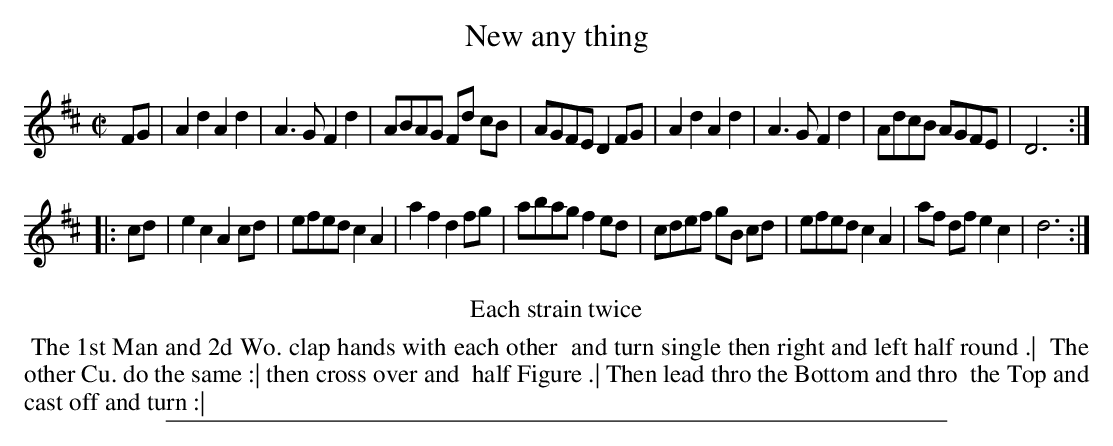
X:1
T: New any thing
M: C|
L: 1/8
K: D
FG |\
A2d2 A2d2 | A3G F2d2 | ABAG Fd cB | AGFE D2FG |\
A2d2 A2d2 | A3G F2d2 | AdcB AGFE | D6 :|
|: cd |\
e2c2 A2cd | efed c2A2 | a2f2 d2fg | abag f2ed |\
cdef gB cd | efed c2A2 | af df e2c2 | d6 :|
